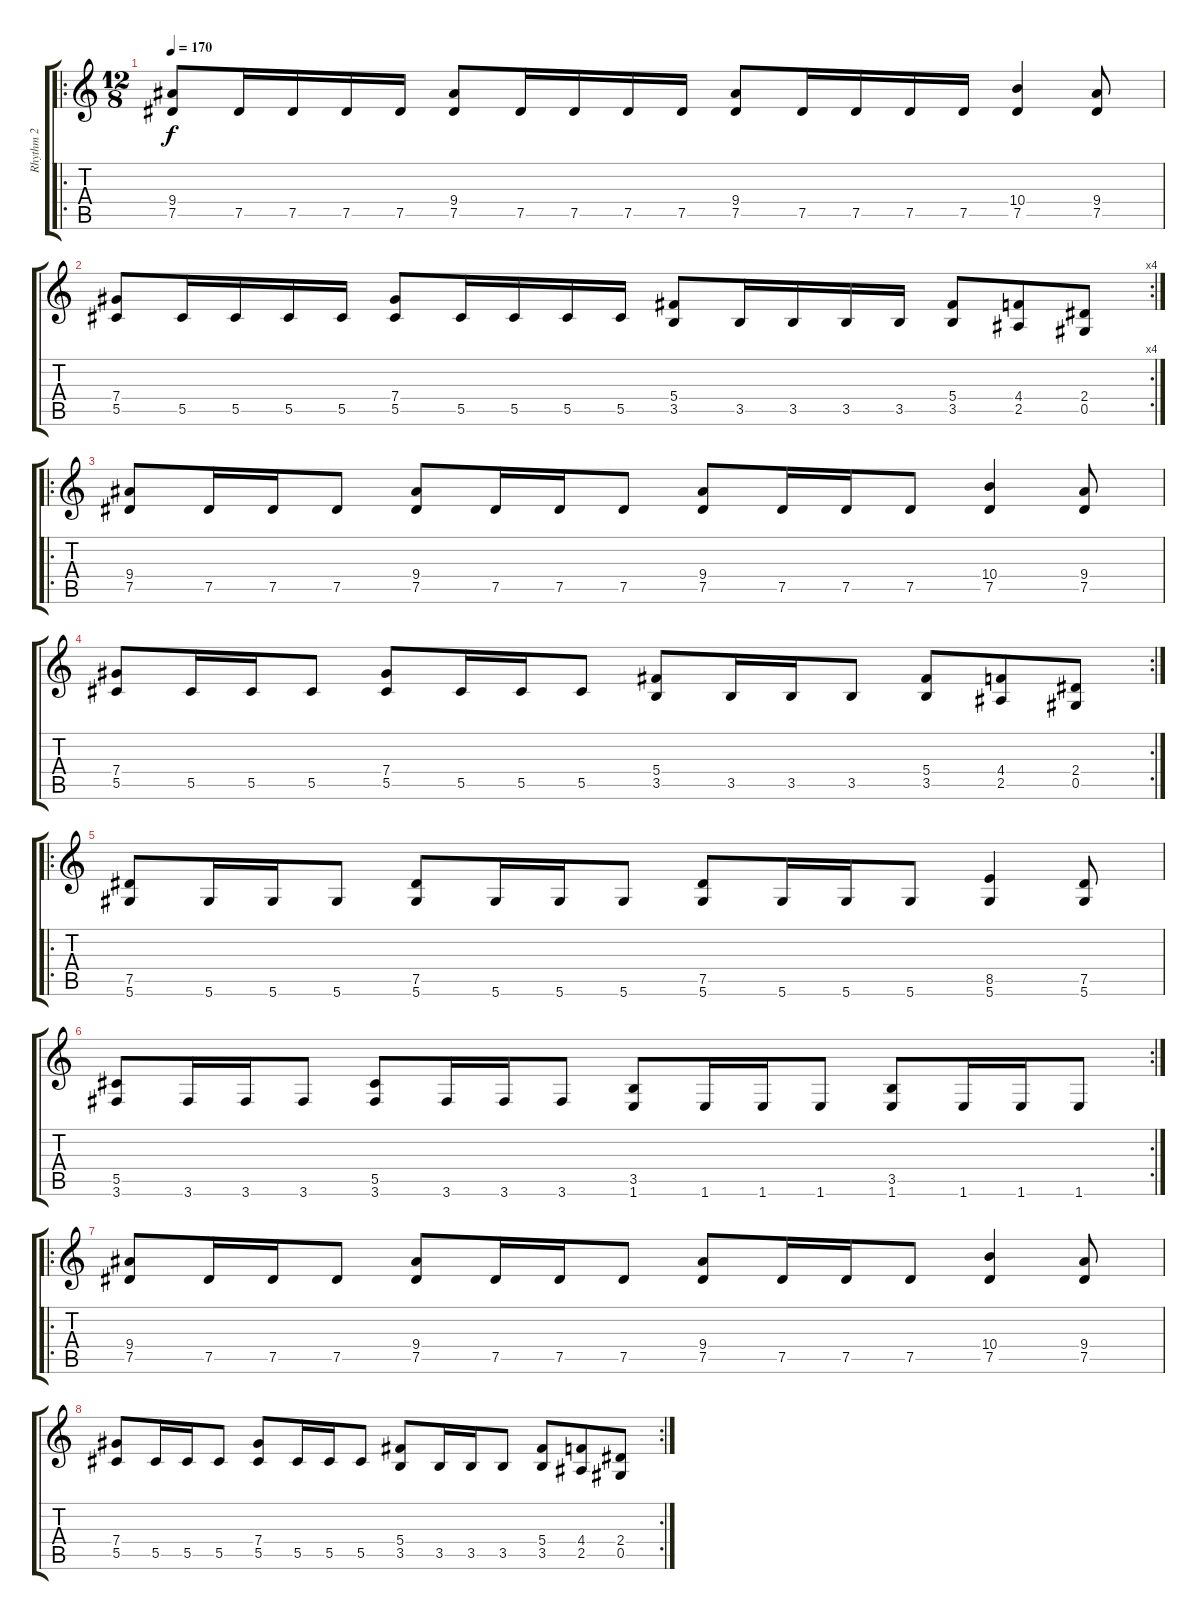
\track ("Rhythm 2" "Rhythm 2") {instrument distortionguitar}
\staff {score tabs}
\tuning (Eb4 Bb3 Gb3 Db3 Ab2 Eb2) {hide}
\ro
\ts (12 8)
\tempo 170
\clef g2
\ks c
(9.4 7.5).8{dy f instrument distortionguitar} 7.5.16 7.5.16 7.5.16 7.5.16 (9.4 7.5).8 7.5.16 7.5.16 7.5.16 7.5.16 (9.4 7.5).8 7.5.16 7.5.16 7.5.16 7.5.16 (10.4 7.5).4 (9.4 7.5).8 |
\rc 4
(7.4 5.5).8 5.5.16 5.5.16 5.5.16 5.5.16 (7.4 5.5).8 5.5.16 5.5.16 5.5.16 5.5.16 (5.4 3.5).8 3.5.16 3.5.16 3.5.16 3.5.16 (5.4 3.5).8 (4.4 2.5).8 (2.4 0.5).8 |
\ro
(9.4 7.5).8 7.5.16 7.5.16 7.5.8 (9.4 7.5).8 7.5.16 7.5.16 7.5.8 (9.4 7.5).8 7.5.16 7.5.16 7.5.8 (10.4 7.5).4 (9.4 7.5).8 |
\rc 2
(7.4 5.5).8 5.5.16 5.5.16 5.5.8 (7.4 5.5).8 5.5.16 5.5.16 5.5.8 (5.4 3.5).8 3.5.16 3.5.16 3.5.8 (5.4 3.5).8 (4.4 2.5).8 (2.4 0.5).8 |
\ro
(7.5 5.6).8 5.6.16 5.6.16 5.6.8 (7.5 5.6).8 5.6.16 5.6.16 5.6.8 (7.5 5.6).8 5.6.16 5.6.16 5.6.8 (8.5 5.6).4 (7.5 5.6).8 |
\rc 2
(5.5 3.6).8 3.6.16 3.6.16 3.6.8 (5.5 3.6).8 3.6.16 3.6.16 3.6.8 (3.5 1.6).8 1.6.16 1.6.16 1.6.8 (3.5 1.6).8 1.6.16 1.6.16 1.6.8 |
\ro
(9.4 7.5).8 7.5.16 7.5.16 7.5.8 (9.4 7.5).8 7.5.16 7.5.16 7.5.8 (9.4 7.5).8 7.5.16 7.5.16 7.5.8 (10.4 7.5).4 (9.4 7.5).8 |
\rc 2
(7.4 5.5).8 5.5.16 5.5.16 5.5.8 (7.4 5.5).8 5.5.16 5.5.16 5.5.8 (5.4 3.5).8 3.5.16 3.5.16 3.5.8 (5.4 3.5).8 (4.4 2.5).8 (2.4 0.5).8
